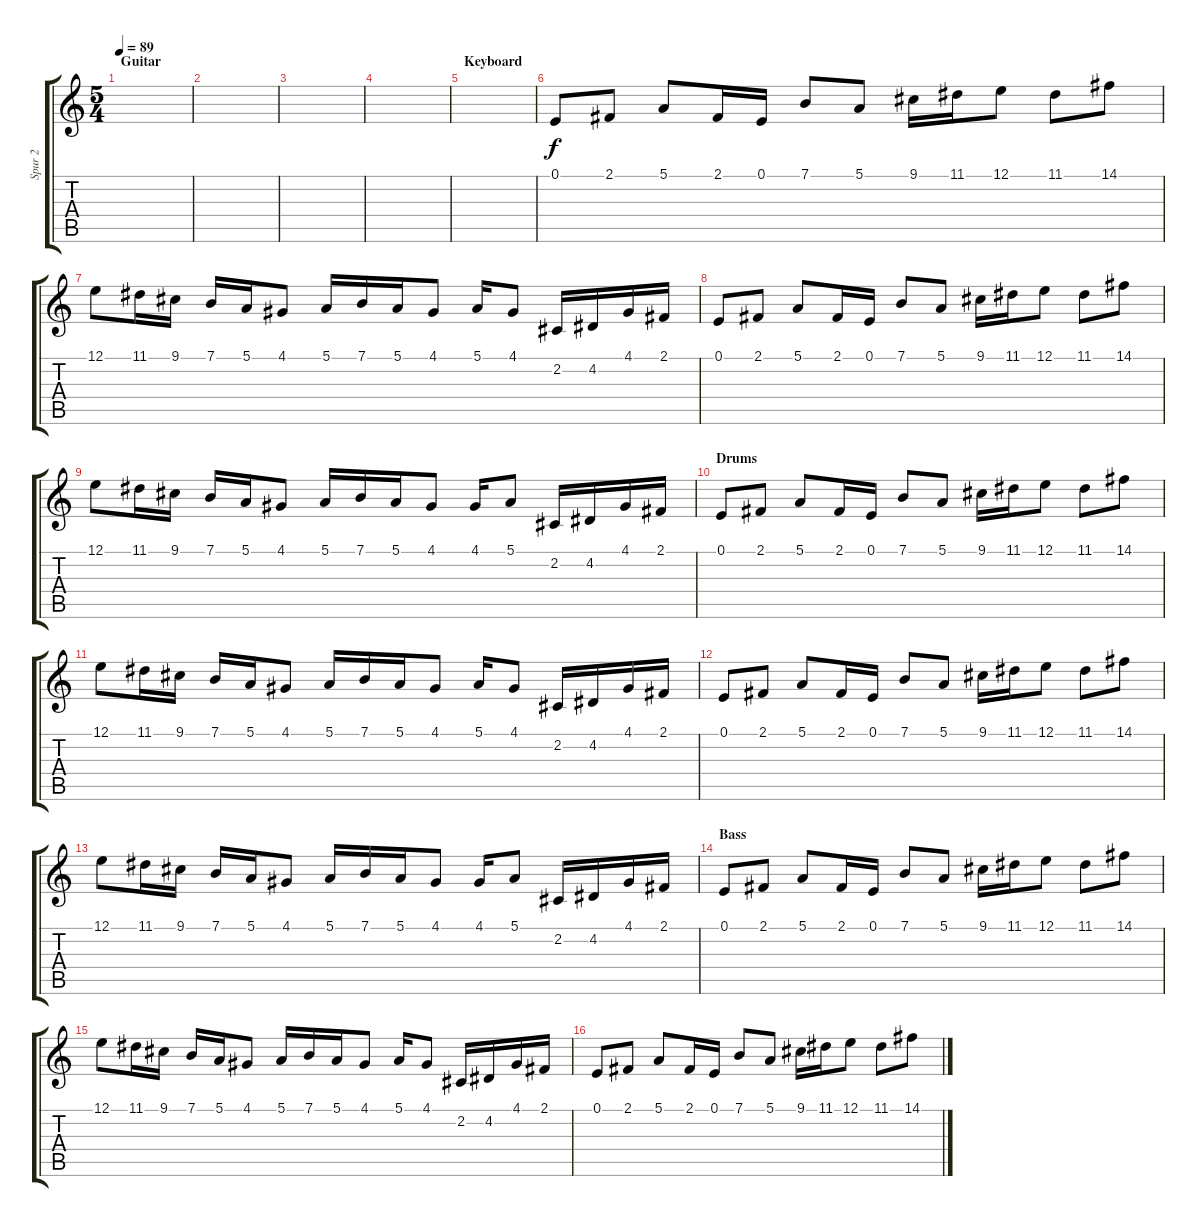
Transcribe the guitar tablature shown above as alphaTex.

\track ("Spur 2" "Spur 2") {instrument brightacousticpiano}
\staff {score tabs}
\tuning (E4 B3 G3 D3 A2 E2) {hide}
\ts (5 4)
\section ("" "Guitar")
\tempo 89
\clef g2
\ks c
|
|
|
|
\section ("" "Keyboard")
|
0.1.8 2.1.8 5.1.8 2.1.16 0.1.16 7.1.8 5.1.8 9.1.16 11.1.16 12.1.8 11.1.8 14.1.8 |
12.1.8 11.1.16 9.1.16 7.1.16 5.1.16 4.1.8 5.1.16 7.1.16 5.1.16 4.1.8 5.1.16 4.1.8 2.2.16 4.2.16 4.1.16 2.1.16 |
0.1.8 2.1.8 5.1.8 2.1.16 0.1.16 7.1.8 5.1.8 9.1.16 11.1.16 12.1.8 11.1.8 14.1.8 |
12.1.8 11.1.16 9.1.16 7.1.16 5.1.16 4.1.8 5.1.16 7.1.16 5.1.16 4.1.8 4.1.16 5.1.8 2.2.16 4.2.16 4.1.16 2.1.16 |
\section ("" "Drums")
0.1.8 2.1.8 5.1.8 2.1.16 0.1.16 7.1.8 5.1.8 9.1.16 11.1.16 12.1.8 11.1.8 14.1.8 |
12.1.8 11.1.16 9.1.16 7.1.16 5.1.16 4.1.8 5.1.16 7.1.16 5.1.16 4.1.8 5.1.16 4.1.8 2.2.16 4.2.16 4.1.16 2.1.16 |
0.1.8 2.1.8 5.1.8 2.1.16 0.1.16 7.1.8 5.1.8 9.1.16 11.1.16 12.1.8 11.1.8 14.1.8 |
12.1.8 11.1.16 9.1.16 7.1.16 5.1.16 4.1.8 5.1.16 7.1.16 5.1.16 4.1.8 4.1.16 5.1.8 2.2.16 4.2.16 4.1.16 2.1.16 |
\section ("" "Bass")
0.1.8 2.1.8 5.1.8 2.1.16 0.1.16 7.1.8 5.1.8 9.1.16 11.1.16 12.1.8 11.1.8 14.1.8 |
12.1.8 11.1.16 9.1.16 7.1.16 5.1.16 4.1.8 5.1.16 7.1.16 5.1.16 4.1.8 5.1.16 4.1.8 2.2.16 4.2.16 4.1.16 2.1.16 |
0.1.8 2.1.8 5.1.8 2.1.16 0.1.16 7.1.8 5.1.8 9.1.16 11.1.16 12.1.8 11.1.8 14.1.8
